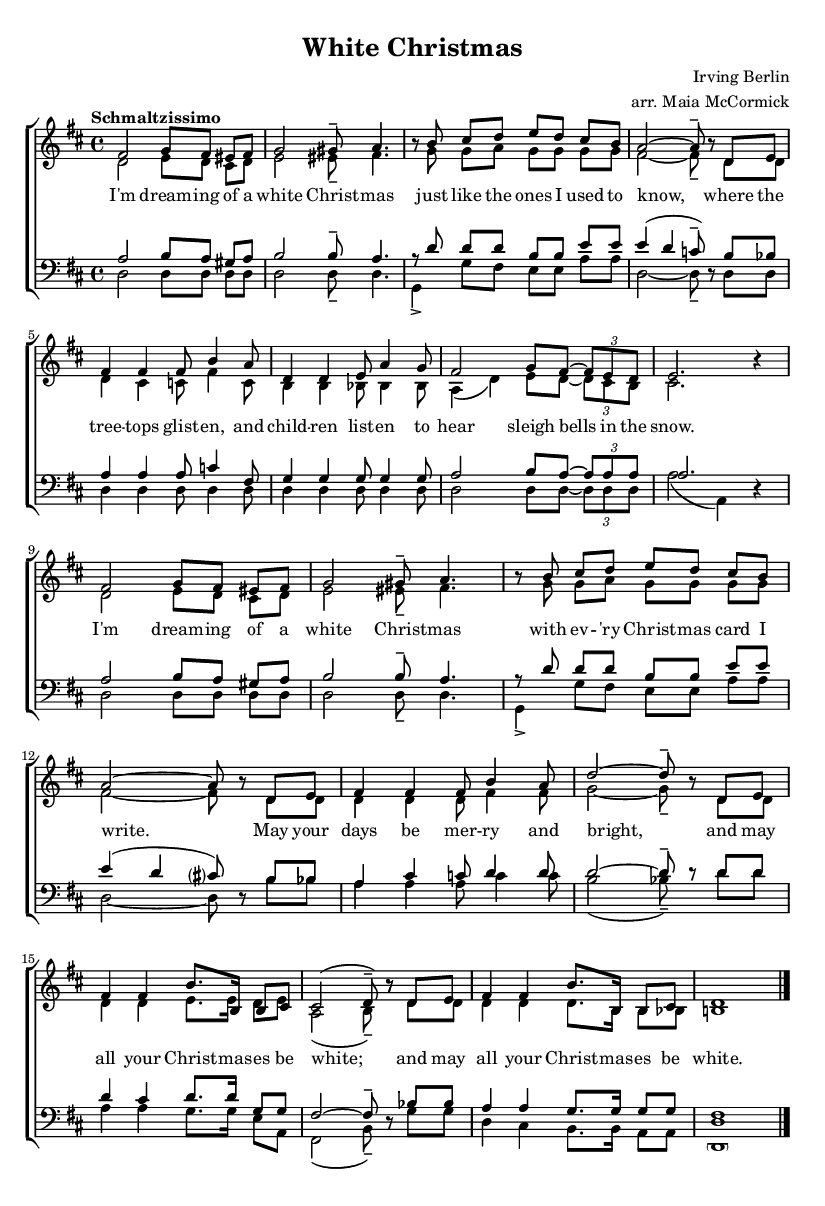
\header {
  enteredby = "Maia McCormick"
  composer = "Irving Berlin"
  arranger = "arr. Maia McCormick"
  title = "White Christmas"
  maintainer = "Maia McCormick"
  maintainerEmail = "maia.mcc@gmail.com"
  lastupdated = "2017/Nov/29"
}

\version "2.14.2"

\include "header.ly"

global= {
  \preamble
  \key d \major
  \time 4/4
  \set Timing.beamExceptions = #'()
  \set Timing.baseMoment = #(ly:make-moment 1/4)
}

sop = \context Voice = "sop" \relative c' {
  \tempo "Schmaltzissimo"

  \voiceOne
  % I'm dreaming...
  fis2 g8 fis eis fis | g2 gis8-- a4. |
  % just like the ones...
  b8\rest b cis d e d cis b | a2~ a8-- b\rest d, e |
  % treetops glisten...
  fis4 fis fis8 b4 a8 | d,4 d e8 a4 g8 |
  % hear sleighbells...
  fis2 g8 fis~ \tuplet 3/2 {fis e d} | e2. b'4\rest |

  % I'm dreaming...
  fis2 g8 fis eis fis | g2 gis8-- a4. |
  % With every Christmas card...
  b8\rest b cis d e d cis b | a2~ a8 b\rest d, e |
  % Days be merry...
  fis4 fis fis8 b4 a8 | d2~ d8-- b\rest d, e |
  % All your Christmases...
  fis4 fis b8. b,16 b8 cis | cis2( d8--) b'\rest d, e |
  % All your Christmases...
  fis4 fis b8. b,16 b8 cis | d1 \bar "|."
}

alto= \context Voice = "alto" \relative c' {
  \voiceTwo
  % I'm dreaming...
  d2 e8 d cis d | e2 eis8-- fis4. |
  % just like the ones...
  s8 g g a g g g g | fis2~ fis8-- s d d |
  % treetops glisten...
  d4 cis c8 fis4 c8 | b4 b bes8 bes4 bes8 |
  % hear sleighbells...
  a4( d) e8 d~ \tuplet 3/2 { d cis b } | cis2. s4 |

  % I'm dreaming...
  d2 e8 d cis d | e2 eis8-- fis4. |
  % With every Christmas card...
  s8 g g a g g g g | fis2~ fis8 s d d |
  % Days be merry...
  d4 d d8 fis4 fis8 | g2~ g8-- s d d |
  % All your Christmases...
  d4 d e8. e16 d8 e | a,2( b8--) b'\rest d, d |
  % All your Christmases...
  d4 d d8. b16 b8 bes | b!1 \bar "|."
}

tenor = \context Voice = "tenor" \relative c' {
  \voiceOne
  % I'm dreaming...
  a2 b8 a gis a | b2 b8-- a4. |
  % just like the ones...
  r8 d d d b b e e | e4( d c8--) s b bes |
  % treetops glisten...
  a4 a a8 c4 fis,8 | g4 g g8 g4 g8 |
  % hear sleighbells...
  a2 b8 a~ \tuplet 3/2 { a a a } | a2. s4 |

  % I'm dreaming...
  a2 b8 a gis a | b2 b8-- a4. |
  % With every Christmas card...
  r8 d d d b b e e | e4( d cis?8) s b bes |
  % Days be merry...
  a4 cis c8 d4 d8 | d2~ d8-- s d d |
  % All your Christmases... |
  d4 cis d8. d16 g,8 g | fis2~ fis8-- s bes bes |
  % All your Christmases...
  a4 a g8. g16 g8 g | fis1 \bar "|."
}

bass = \context Voice = "bass" \relative c {
  \voiceTwo
  % I'm dreaming...
  d2 d8 d d d | d2 d8-- d4. |
  % just like the ones...
  g,4-> g'8 fis e e a a | d,2~ d8-- d\rest d d |
  % treetops glisten...
  d4 d d8 d4 d8 | d4 d d8 d4 d8 |
  % hear sleighbells...
  d2 d8 d~ \tuplet 3/2 { d d d } | a'2( a,4) d\rest |

  % I'm dreaming...
  d2 d8 d d d | d2 d8-- d4. |
  % With every Christmas card...
  g,4-> g'8 fis e e a a | d,2~ d8 d\rest b' bes |
  % Days be merry...
  a4 a a8 c4 c8 | b2( bes8--) d\rest d d |
  % All your Christmases...
  a4 a g8. g16 e8 a, | fis2( b8--) d\rest g g |
  % All your Christmases...
  d4 cis b8. b16 a8 a | <<d1 \parenthesize d,>> \bar "|."
}

stanzaa = \lyricmode {
  I'm dream -- ing of a white Christ -- mas
  just like the ones I used to know,
  where the tree -- tops glist -- en,
  and child -- ren list -- en
  to hear sleigh bells in the snow.
  I'm dream -- ing of a white Christ -- mas
  with ev -- 'ry Christ -- mas card I write.
  May your days be mer -- ry and bright,
  and may all your Christ -- mas -- es be white;
  and may all your Christ -- mas -- es be white.
}

\score {
  \context ChoirStaff <<
    \unset ChoirStaff.melismaBusyProperties
    \context Staff ="upper"  { \clef "G" <<
      \global
      \sop
      \alto
    >>}

    \lyricsto "sop" \context Lyrics = "stanza-1" {
      \stanzaa }
    \context Staff = "lower"  { \clef "F"<<
      \global
      \tenor
      \bass
    >>}
  >>
}
